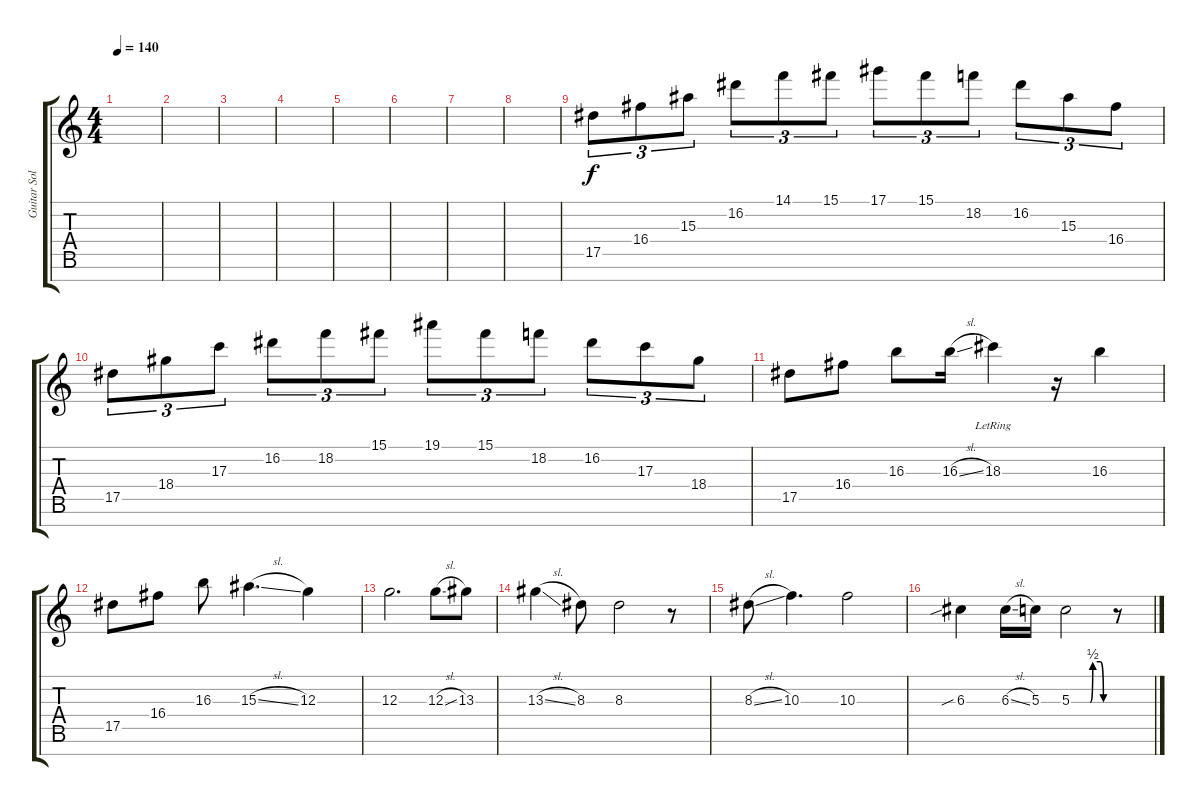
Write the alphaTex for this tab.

\track ("Guitar Solo" "Guitar Sol") {instrument distortionguitar}
\staff {score tabs}
\tuning (Eb4 B3 G3 D3 Bb2 F2 C2) {hide}
\ts (4 4)
\tempo 140
\clef g2
\ks c
|
|
|
|
|
|
|
|
17.5.8{tu (3 2)} 16.4.8{tu (3 2)} 15.3.8{tu (3 2)} 16.2.8{tu (3 2)} 14.1.8{tu (3 2)} 15.1.8{tu (3 2)} 17.1.8{tu (3 2)} 15.1.8{tu (3 2)} 18.2.8{tu (3 2)} 16.2.8{tu (3 2)} 15.3.8{tu (3 2)} 16.4.8{tu (3 2)} |
17.5.8{tu (3 2)} 18.4.8{tu (3 2)} 17.3.8{tu (3 2)} 16.2.8{tu (3 2)} 18.2.8{tu (3 2)} 15.1.8{tu (3 2)} 19.1.8{tu (3 2)} 15.1.8{tu (3 2)} 18.2.8{tu (3 2)} 16.2.8{tu (3 2)} 17.3.8{tu (3 2)} 18.4.8{tu (3 2)} |
17.5.8 16.4.8 16.3.8 16.3{sl}.16 18.3{lr}.4 r.16 16.3.4 |
17.5.8 16.4.8 16.3.8 15.3{sl}.4{d} 12.3.4 |
12.3.2{d} 12.3{sl}.8 13.3.8 |
13.3{sl}.4 8.3.8 8.3.2 r.8 |
8.3{sl}.8 10.3.4{d} 10.3.2 |
6.3{sib}.4 6.3{sl}.16 5.3.16 5.3{be (custom 0 0 30 0 34 2 46 2 51 0 60 0)}.2 r.8
